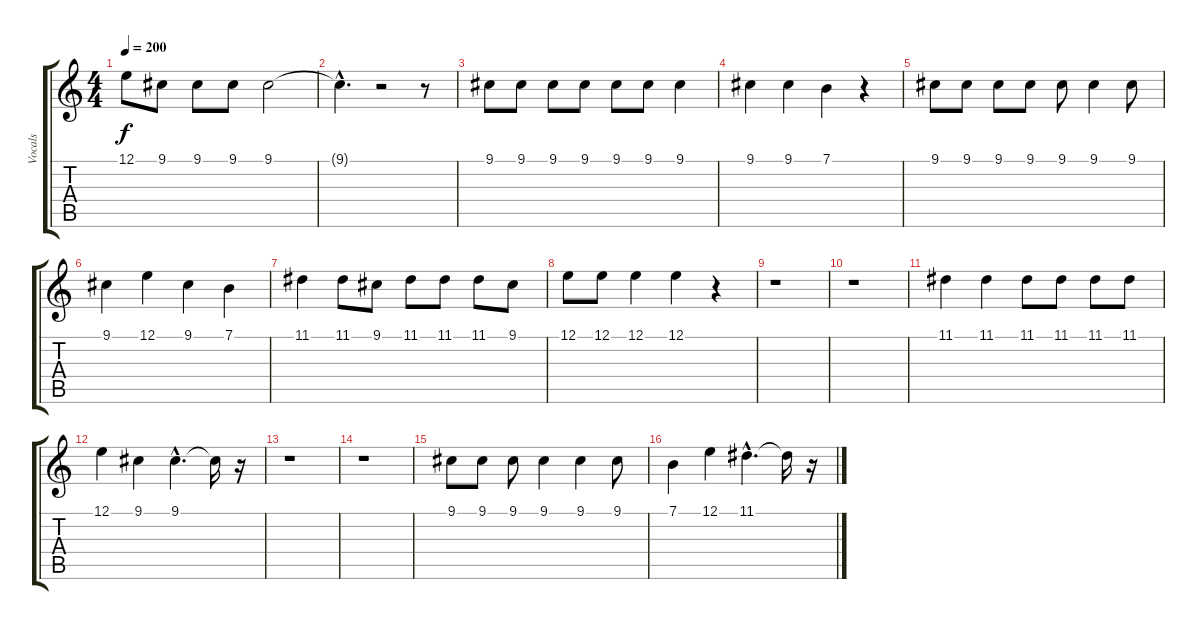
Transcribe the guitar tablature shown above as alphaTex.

\track ("Vocals" "Vocals") {instrument voiceoohs}
\staff {score tabs}
\tuning (E4 B3 G3 D3 A2 E2) {hide}
\ts (4 4)
\tempo 200
\clef g2
\ks c
12.1.8{dy f} 9.1.8 9.1.8 9.1.8 9.1.2 |
9.1{hac t}.4{d} r.2 r.8 |
9.1.8 9.1.8 9.1.8 9.1.8 9.1.8 9.1.8 9.1.4 |
9.1.4 9.1.4 7.1.4 r.4 |
9.1.8 9.1.8 9.1.8 9.1.8 9.1.8 9.1.4 9.1.8 |
9.1.4 12.1.4 9.1.4 7.1.4 |
11.1.4 11.1.8 9.1.8 11.1.8 11.1.8 11.1.8 9.1.8 |
12.1.8 12.1.8 12.1.4 12.1.4 r.4 |
r.1 |
r.1 |
11.1.4 11.1.4 11.1.8 11.1.8 11.1.8 11.1.8 |
12.1.4 9.1.4 9.1{hac}.4{d} 9.1{t}.16 r.16 |
r.1 |
r.1 |
9.1.8 9.1.8 9.1.8 9.1.4 9.1.4 9.1.8 |
7.1.4 12.1.4 11.1{hac}.4{d} 11.1{t}.16 r.16
